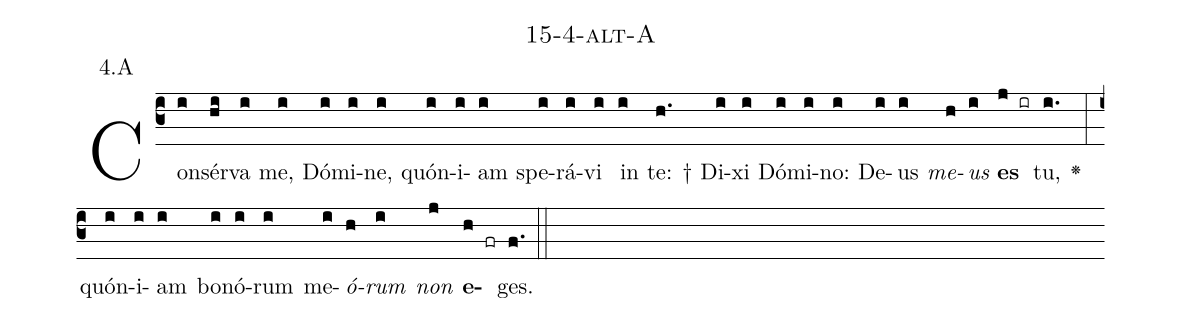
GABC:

name: 15-4-alt-A;
annotation: 4.A;
%%
(c3)Con(i)sér(hi)va(i) me,(i) Dó(i)mi(i)ne,(i) quón(i)i(i)am(i) spe(i)rá(i)vi(i) in(i) te: †(h.) Di(i)xi(i) Dó(i)mi(i)no:(i) De(i)us(i) <i>me</i>(h)<i>us</i>(i) <b>es</b>(j ir) tu,(i.) <v>\greheightstar</v>(:) quón(i)i(i)am(i) bo(i)nó(i)rum(i) me(i)<i>ó</i>(h)<i>rum</i>(i) <i>non</i>(j) <b>e</b>(h fr)ges.(f.) (::)


%E(i) u(h) o(i) u(j) a(h) e.(f.) (::)
